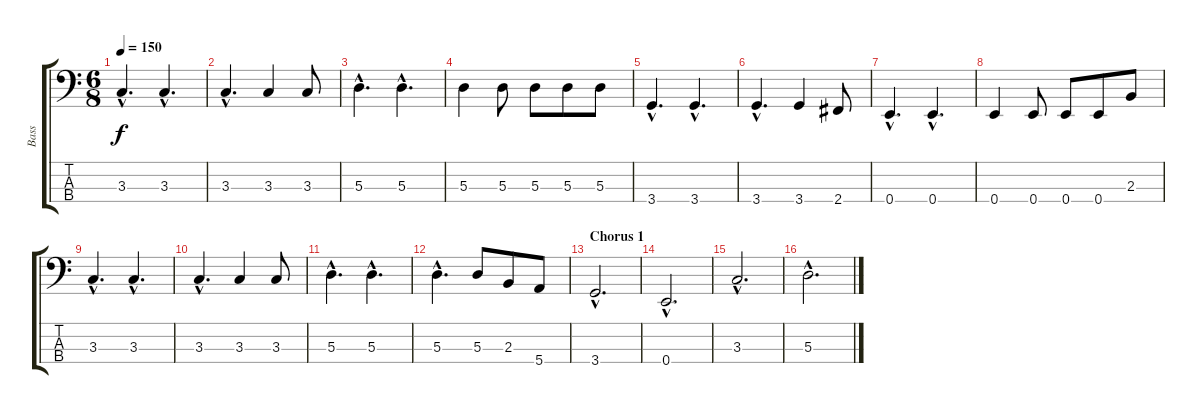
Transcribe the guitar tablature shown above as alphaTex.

\track ("Bass" "Bass") {instrument electricbasspick}
\staff {score tabs}
\tuning (G2 D2 A1 E1) {hide}
\ts (6 8)
\tempo 150
\clef f4
\ks c
3.3{hac}.4{d dy f} 3.3{hac}.4{d} |
3.3{hac}.4{d} 3.3.4 3.3.8 |
5.3{hac}.4{d} 5.3{hac}.4{d} |
5.3.4 5.3.8 5.3.8 5.3.8 5.3.8 |
3.4{hac}.4{d} 3.4{hac}.4{d} |
3.4{hac}.4{d} 3.4.4 2.4.8 |
0.4{hac}.4{d} 0.4{hac}.4{d} |
0.4.4 0.4.8 0.4.8 0.4.8 2.3.8 |
3.3{hac}.4{d} 3.3{hac}.4{d} |
3.3{hac}.4{d} 3.3.4 3.3.8 |
5.3{hac}.4{d} 5.3{hac}.4{d} |
5.3{hac}.4{d} 5.3.8 2.3.8 5.4.8 |
\section ("" "Chorus 1")
3.4{hac}.2{d} |
0.4{hac}.2{d} |
3.3{hac}.2{d} |
5.3{hac}.2{d}
